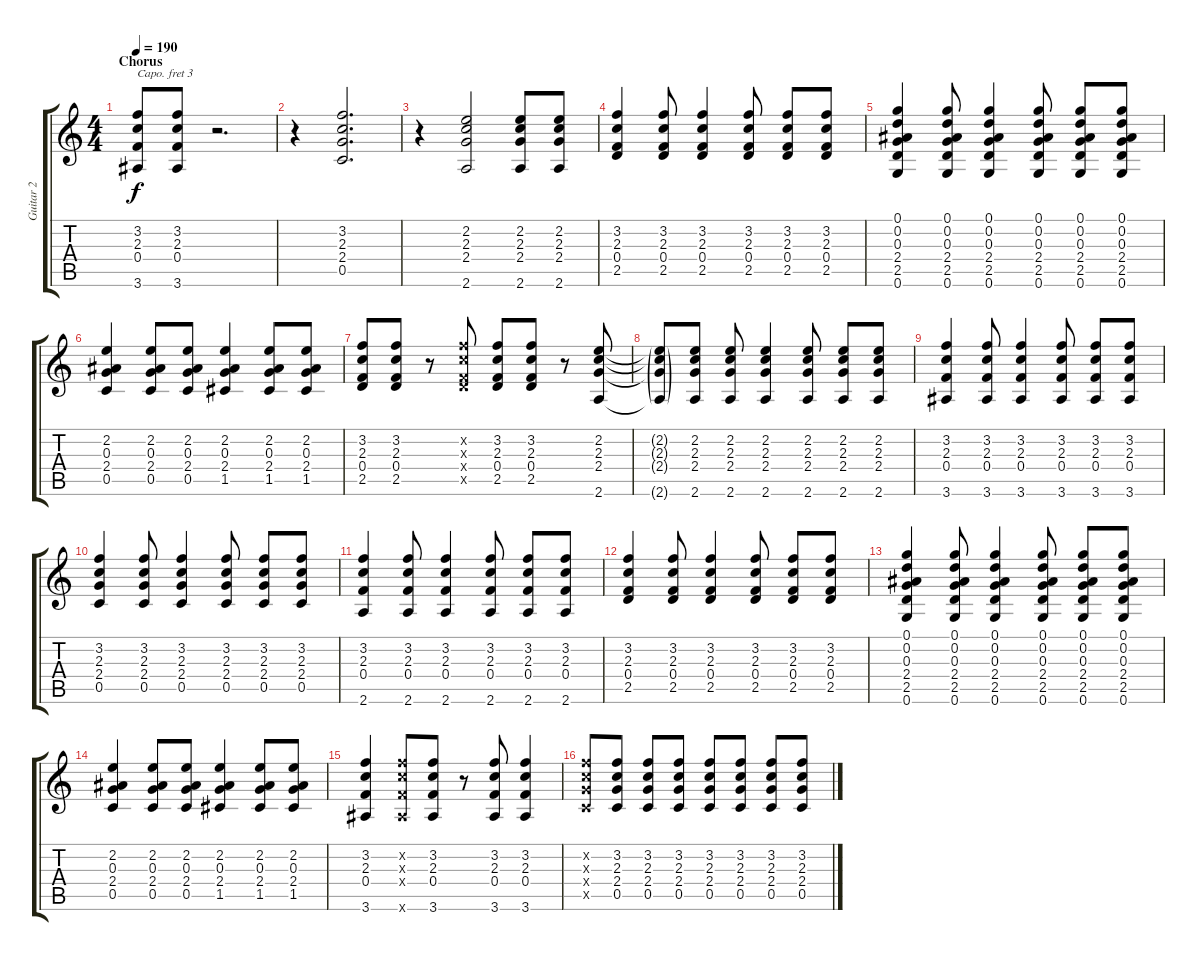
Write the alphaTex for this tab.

\track ("Guitar 2" "Guitar 2") {instrument overdrivenguitar}
\staff {score tabs}
\capo 3
\tuning (E4 B3 G3 D3 A2 E2) {hide}
\ts (4 4)
\section ("" "Chorus")
\tempo 190
\clef g2
\ks c
(3.2 2.3 0.4 3.6).8{dy f} (3.2 2.3 0.4 3.6).8 r.2{d} |
r.4 (3.2 2.3 2.4 0.5).2{d} |
r.4 (2.2 2.3 2.4 2.6).2 (2.2 2.3 2.4 2.6).8 (2.2 2.3 2.4 2.6).8 |
(3.2 2.3 0.4 2.5).4 (3.2 2.3 0.4 2.5).8 (3.2 2.3 0.4 2.5).4 (3.2 2.3 0.4 2.5).8 (3.2 2.3 0.4 2.5).8 (3.2 2.3 0.4 2.5).8 |
(0.1 0.2 0.3 2.4 2.5 0.6).4 (0.1 0.2 0.3 2.4 2.5 0.6).8 (0.1 0.2 0.3 2.4 2.5 0.6).4 (0.1 0.2 0.3 2.4 2.5 0.6).8 (0.1 0.2 0.3 2.4 2.5 0.6).8 (0.1 0.2 0.3 2.4 2.5 0.6).8 |
(2.2 0.3 2.4 0.5).4 (2.2 0.3 2.4 0.5).8 (2.2 0.3 2.4 0.5).8 (2.2 0.3 2.4 1.5).4 (2.2 0.3 2.4 1.5).8 (2.2 0.3 2.4 1.5).8 |
(3.2 2.3 0.4 2.5).8 (3.2 2.3 0.4 2.5).8 r.8 (3.2{x} 2.3{x} 0.4{x} 2.5{x}).8 (3.2 2.3 0.4 2.5).8 (3.2 2.3 0.4 2.5).8 r.8 (2.2 2.3 2.4 2.6).8 |
(2.2{g t} 2.3{g t} 2.4{g t} 2.6{g t}).8 (2.2 2.3 2.4 2.6).8 (2.2 2.3 2.4 2.6).8 (2.2 2.3 2.4 2.6).4 (2.2 2.3 2.4 2.6).8 (2.2 2.3 2.4 2.6).8 (2.2 2.3 2.4 2.6).8 |
(3.2 2.3 0.4 3.6).4 (3.2 2.3 0.4 3.6).8 (3.2 2.3 0.4 3.6).4 (3.2 2.3 0.4 3.6).8 (3.2 2.3 0.4 3.6).8 (3.2 2.3 0.4 3.6).8 |
(3.2 2.3 2.4 0.5).4 (3.2 2.3 2.4 0.5).8 (3.2 2.3 2.4 0.5).4 (3.2 2.3 2.4 0.5).8 (3.2 2.3 2.4 0.5).8 (3.2 2.3 2.4 0.5).8 |
(3.2 2.3 0.4 2.6).4 (3.2 2.3 0.4 2.6).8 (3.2 2.3 0.4 2.6).4 (3.2 2.3 0.4 2.6).8 (3.2 2.3 0.4 2.6).8 (3.2 2.3 0.4 2.6).8 |
(3.2 2.3 0.4 2.5).4 (3.2 2.3 0.4 2.5).8 (3.2 2.3 0.4 2.5).4 (3.2 2.3 0.4 2.5).8 (3.2 2.3 0.4 2.5).8 (3.2 2.3 0.4 2.5).8 |
(0.1 0.2 0.3 2.4 2.5 0.6).4 (0.1 0.2 0.3 2.4 2.5 0.6).8 (0.1 0.2 0.3 2.4 2.5 0.6).4 (0.1 0.2 0.3 2.4 2.5 0.6).8 (0.1 0.2 0.3 2.4 2.5 0.6).8 (0.1 0.2 0.3 2.4 2.5 0.6).8 |
(2.2 0.3 2.4 0.5).4 (2.2 0.3 2.4 0.5).8 (2.2 0.3 2.4 0.5).8 (2.2 0.3 2.4 1.5).4 (2.2 0.3 2.4 1.5).8 (2.2 0.3 2.4 1.5).8 |
(3.2 2.3 0.4 3.6).4 (3.2{x} 2.3{x} 0.4{x} 3.6{x}).8 (3.2 2.3 0.4 3.6).8 r.8 (3.2 2.3 0.4 3.6).8 (3.2 2.3 0.4 3.6).4 |
(3.2{x} 2.3{x} 2.4{x} 0.5{x}).8 (3.2 2.3 2.4 0.5).8 (3.2 2.3 2.4 0.5).8 (3.2 2.3 2.4 0.5).8 (3.2 2.3 2.4 0.5).8 (3.2 2.3 2.4 0.5).8 (3.2 2.3 2.4 0.5).8 (3.2 2.3 2.4 0.5).8
